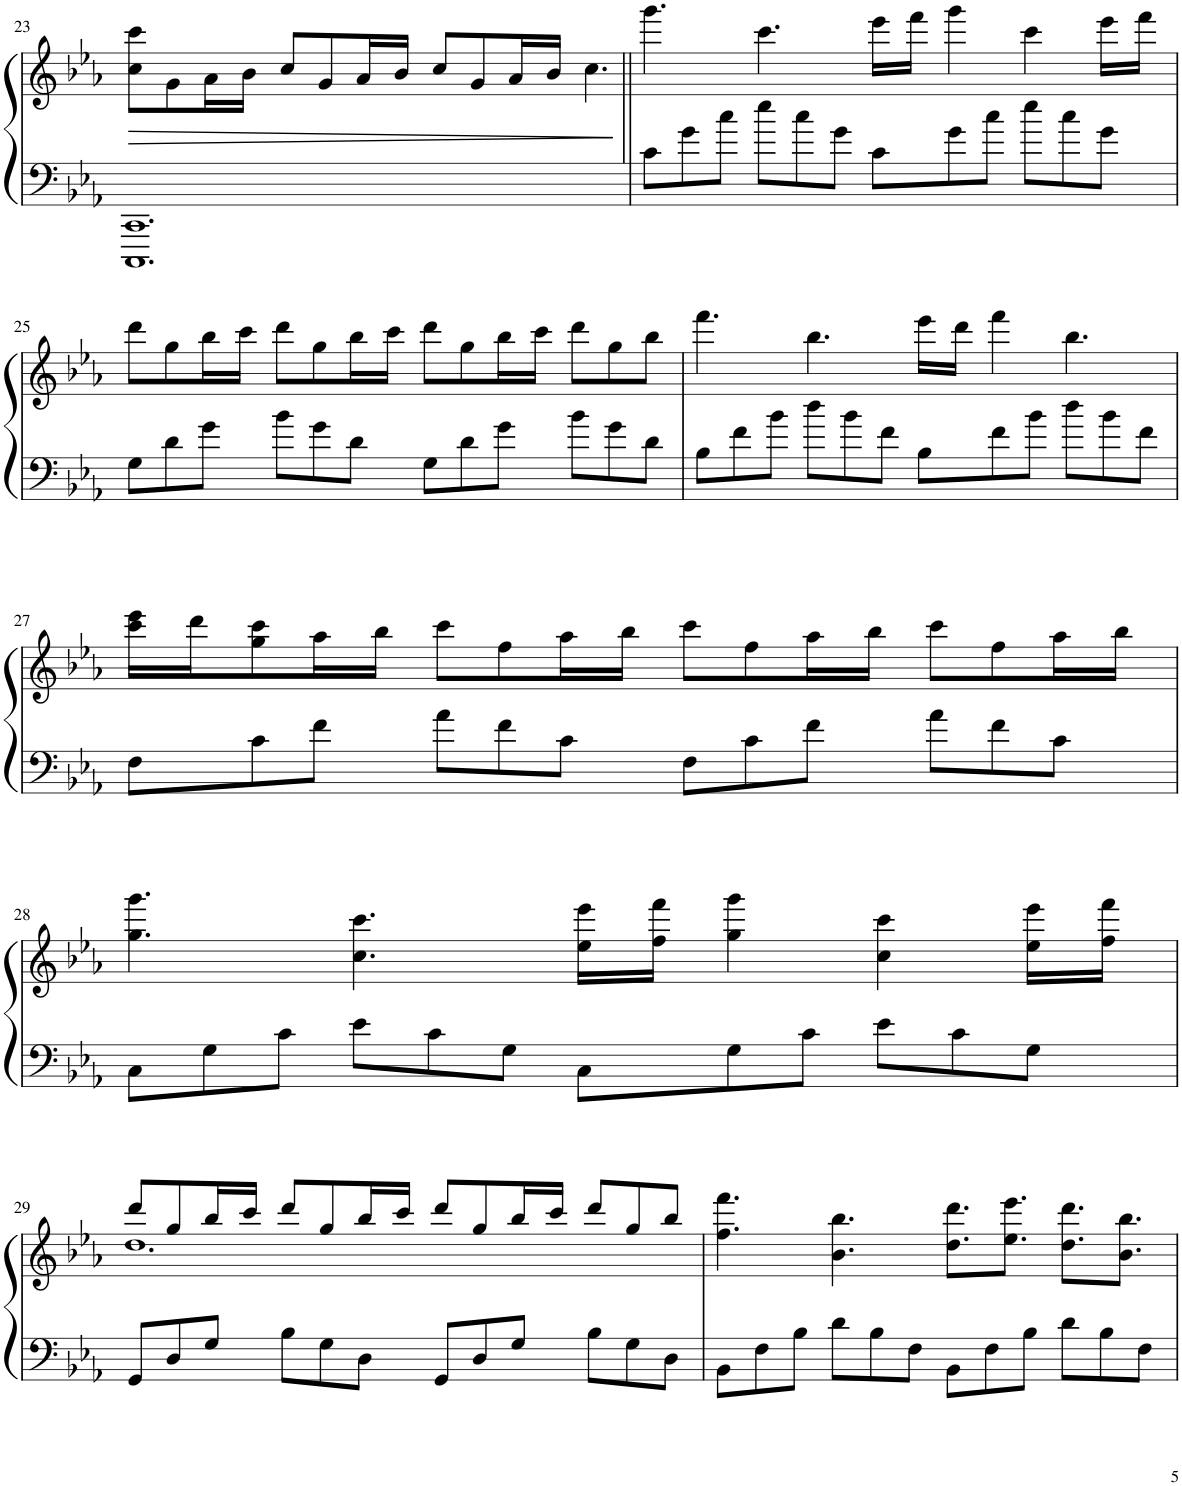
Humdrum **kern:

**kern	**kern	**dynam
*part1	*part1	*part1
*staff2	*staff1	*staff1/2
*I"Piano	*	*
*I'Pno.	*	*
!!LO:PB:g=z
*clefF4	*clefG2	*
*k[b-e-a-]	*k[b-e-a-]	*
*M12/8	*M12/8	*
=23	=23	=23
!	!	!LO:HP:b
1.CCC 1.CC	8cc\ 8ccc\L	>
.	8g\	.
.	16a-\L	.
.	16b-\JJ	.
.	8cc/L	.
.	8g/	.
.	16a-/L	.
.	16b-/JJ	.
.	8cc/L	.
.	8g/	.
.	16a-/L	.
.	16b-/JJ	.
.	4.cc\	.
.	.	]
=24||	=24||	=24||
8c\L	4.ggg\	.
8g\	.	.
8cc\J	.	.
8ee-\L	4.ccc\	.
8cc\	.	.
8g\J	.	.
8c\L	16eee-\LL	.
.	16fff\JJ	.
8g\	4ggg\	.
8cc\J	.	.
8ee-\L	4ccc\	.
8cc\	.	.
8g\J	16eee-\LL	.
.	16fff\JJ	.
!!LO:LB:g=z
=25	=25	=25
8G\L	8ddd\L	.
8d\	8gg\	.
8g\J	16bb-\L	.
.	16ccc\JJ	.
8b-\L	8ddd\L	.
8g\	8gg\	.
8d\J	16bb-\L	.
.	16ccc\JJ	.
8G\L	8ddd\L	.
8d\	8gg\	.
8g\J	16bb-\L	.
.	16ccc\JJ	.
8b-\L	8ddd\L	.
8g\	8gg\	.
8d\J	8bb-\J	.
=26	=26	=26
8B-\L	4.fff\	.
8f\	.	.
8b-\J	.	.
8dd\L	4.bb-\	.
8b-\	.	.
8f\J	.	.
8B-\L	16eee-\LL	.
.	16ddd\JJ	.
8f\	4fff\	.
8b-\J	.	.
8dd\L	4.bb-\	.
8b-\	.	.
8f\J	.	.
!!LO:LB:g=z
=27	=27	=27
8F\L	16ccc\ 16eee-\LL	.
.	16ddd\J	.
8c\	8gg\ 8ccc\	.
8f\J	16aa-\L	.
.	16bb-\JJ	.
8a-\L	8ccc\L	.
8f\	8ff\	.
8c\J	16aa-\L	.
.	16bb-\JJ	.
8F\L	8ccc\L	.
8c\	8ff\	.
8f\J	16aa-\L	.
.	16bb-\JJ	.
8a-\L	8ccc\L	.
8f\	8ff\	.
8c\J	16aa-\L	.
.	16bb-\JJ	.
!!LO:LB:g=z
=28	=28	=28
8C\L	4.gg\ 4.ggg\	.
8G\	.	.
8c\J	.	.
8e-\L	4.cc\ 4.ccc\	.
8c\	.	.
8G\J	.	.
8C\L	16ee-\ 16eee-\LL	.
.	16ff\ 16fff\JJ	.
8G\	4gg\ 4ggg\	.
8c\J	.	.
8e-\L	4cc\ 4ccc\	.
8c\	.	.
8G\J	16ee-\ 16eee-\LL	.
.	16ff\ 16fff\JJ	.
!!LO:LB:g=z
=29	=29	=29
*	*^	*
8GG/L	8ddd/L	1.dd	.
8D/	8gg/	.	.
8G/J	16bb-/L	.	.
.	16ccc/JJ	.	.
8B-\L	8ddd/L	.	.
8G\	8gg/	.	.
8D\J	16bb-/L	.	.
.	16ccc/JJ	.	.
8GG/L	8ddd/L	.	.
8D/	8gg/	.	.
8G/J	16bb-/L	.	.
.	16ccc/JJ	.	.
8B-\L	8ddd/L	.	.
8G\	8gg/	.	.
8D\J	8bb-/J	.	.
*	*v	*v	*
=30	=30	=30
8BB-\L	4.ff\ 4.fff\	.
8F\	.	.
8B-\J	.	.
8d\L	4.b-\ 4.bb-\	.
8B-\	.	.
8F\J	.	.
8BB-\L	8.dd\ 8.ddd\L	.
8F\	.	.
.	8.ee-\ 8.eee-\J	.
8B-\J	.	.
8d\L	8.dd\ 8.ddd\L	.
8B-\	.	.
.	8.b-\ 8.bb-\J	.
8F\J	.	.
=	=	=
*-	*-	*-
